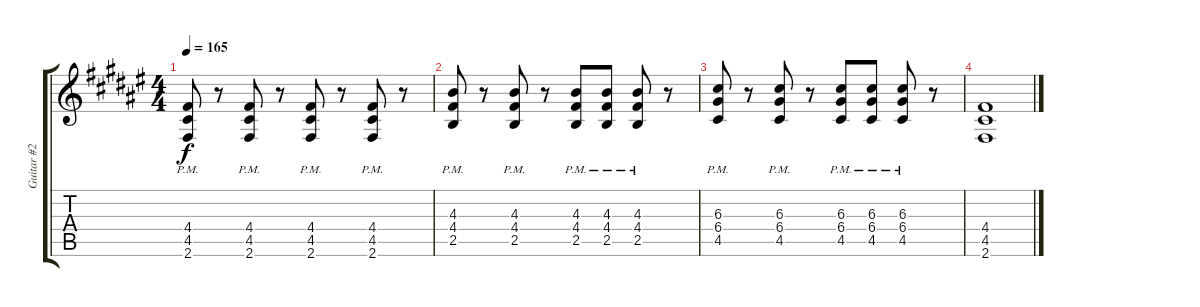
\track ("Guitar #2" "Guitar #2") {instrument distortionguitar}
\staff {score tabs}
\tuning (E4 B3 G3 D3 A2 E2) {hide}
\ts (4 4)
\tempo 165
\clef g2
\ks f#
(4.4{pm} 4.5{pm} 2.6{pm}).8{dy f} r.8 (4.4{pm} 4.5{pm} 2.6{pm}).8 r.8 (4.4{pm} 4.5{pm} 2.6{pm}).8 r.8 (4.4{pm} 4.5{pm} 2.6{pm}).8 r.8 |
(4.3{pm} 4.4{pm} 2.5{pm}).8 r.8 (4.3{pm} 4.4{pm} 2.5{pm}).8 r.8 (4.3{pm} 4.4{pm} 2.5{pm}).8 (4.3{pm} 4.4{pm} 2.5{pm}).8 (4.3{pm} 4.4{pm} 2.5{pm}).8 r.8 |
(6.3{pm} 6.4{pm} 4.5{pm}).8 r.8 (6.3{pm} 6.4{pm} 4.5{pm}).8 r.8 (6.3{pm} 6.4{pm} 4.5{pm}).8 (6.3{pm} 6.4{pm} 4.5{pm}).8 (6.3{pm} 6.4{pm} 4.5{pm}).8 r.8 |
(4.4 4.5 2.6).1
